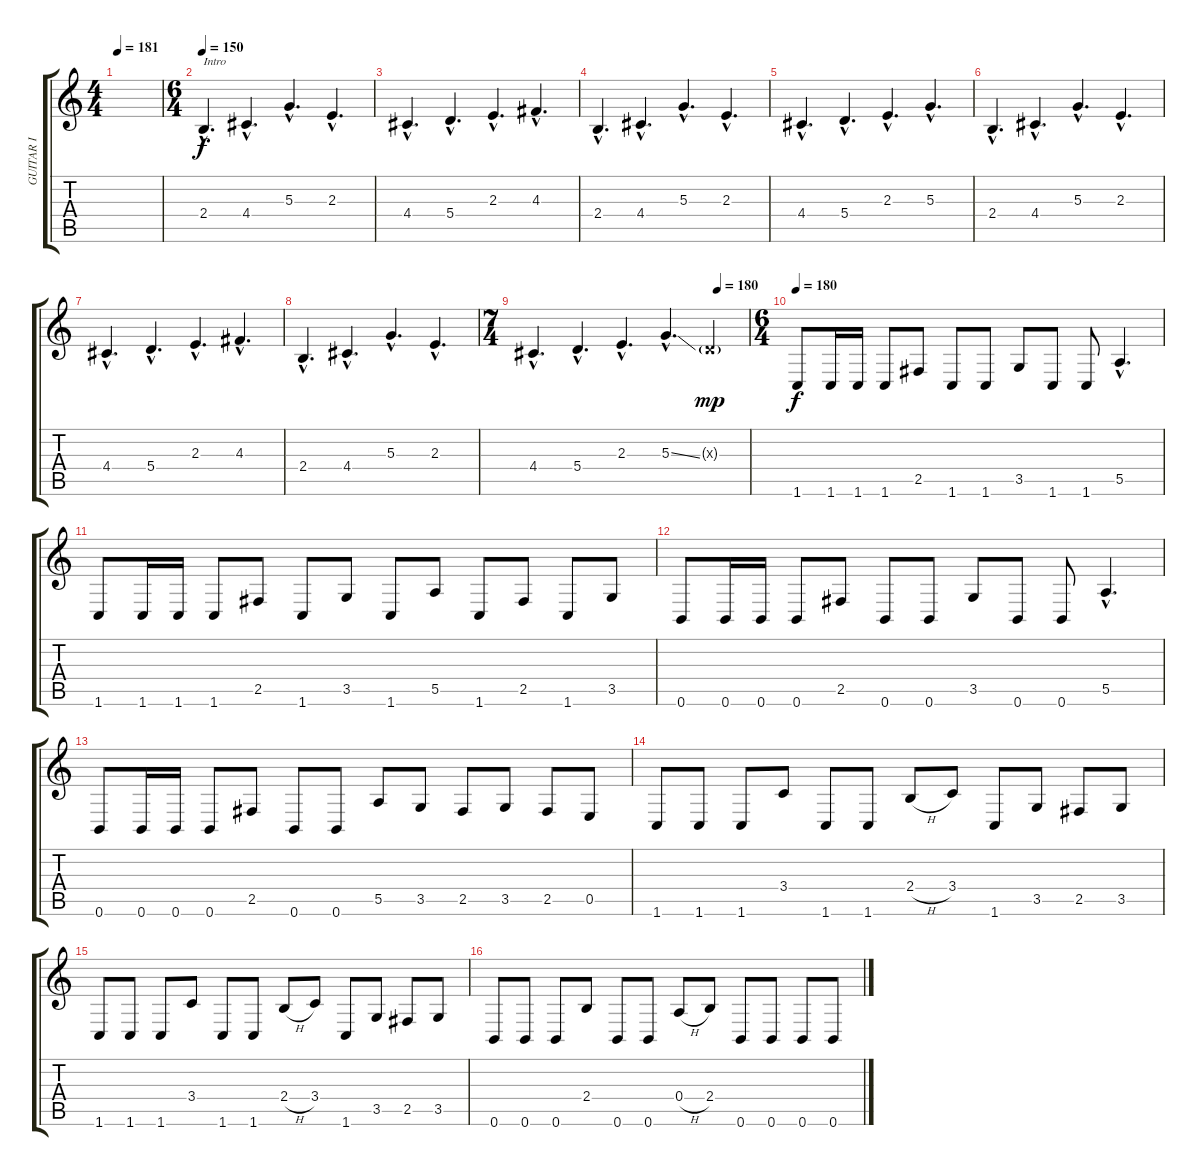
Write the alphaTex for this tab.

\track ("GUITAR I" "GUITAR I") {instrument distortionguitar}
\staff {score tabs}
\tuning (B3 Gb3 D3 A2 E2 B1) {hide}
\ts (4 4)
\tempo 181
\clef g2
\ks c
|
\ts (6 4)
\tempo 150
2.4{hac}.4{d txt "Intro"} 4.4{hac}.4{d} 5.3{hac}.4{d} 2.3{hac}.4{d} |
4.4{hac}.4{d} 5.4{hac}.4{d} 2.3{hac}.4{d} 4.3{hac}.4{d} |
2.4{hac}.4{d} 4.4{hac}.4{d} 5.3{hac}.4{d} 2.3{hac}.4{d} |
4.4{hac}.4{d} 5.4{hac}.4{d} 2.3{hac}.4{d} 5.3{hac}.4{d} |
2.4{hac}.4{d} 4.4{hac}.4{d} 5.3{hac}.4{d} 2.3{hac}.4{d} |
4.4{hac}.4{d} 5.4{hac}.4{d} 2.3{hac}.4{d} 4.3{hac}.4{d} |
2.4{hac}.4{d} 4.4{hac}.4{d} 5.3{hac}.4{d} 2.3{hac}.4{d} |
\ts (7 4)
\tempo (180 0.8571428571428571)
4.4{hac}.4{d} 5.4{hac}.4{d} 2.3{hac}.4{d} 5.3{ss hac}.4{d} 0.3{g x}.4{dy mp} |
\ts (6 4)
\tempo 180
1.6.8{dy f} 1.6.16 1.6.16 1.6.8 2.5.8 1.6.8 1.6.8 3.5.8 1.6.8 1.6.8 5.5{hac}.4{d} |
1.6.8 1.6.16 1.6.16 1.6.8 2.5.8 1.6.8 3.5.8 1.6.8 5.5.8 1.6.8 2.5.8 1.6.8 3.5.8 |
0.6.8 0.6.16 0.6.16 0.6.8 2.5.8 0.6.8 0.6.8 3.5.8 0.6.8 0.6.8 5.5{hac}.4{d} |
0.6.8 0.6.16 0.6.16 0.6.8 2.5.8 0.6.8 0.6.8 5.5.8 3.5.8 2.5.8 3.5.8 2.5.8 0.5.8 |
1.6.8 1.6.8 1.6.8 3.4.8 1.6.8 1.6.8 2.4{h}.8 3.4.8 1.6.8 3.5.8 2.5.8 3.5.8 |
1.6.8 1.6.8 1.6.8 3.4.8 1.6.8 1.6.8 2.4{h}.8 3.4.8 1.6.8 3.5.8 2.5.8 3.5.8 |
0.6.8 0.6.8 0.6.8 2.4.8 0.6.8 0.6.8 0.4{h}.8 2.4.8 0.6.8 0.6.8 0.6.8 0.6.8
